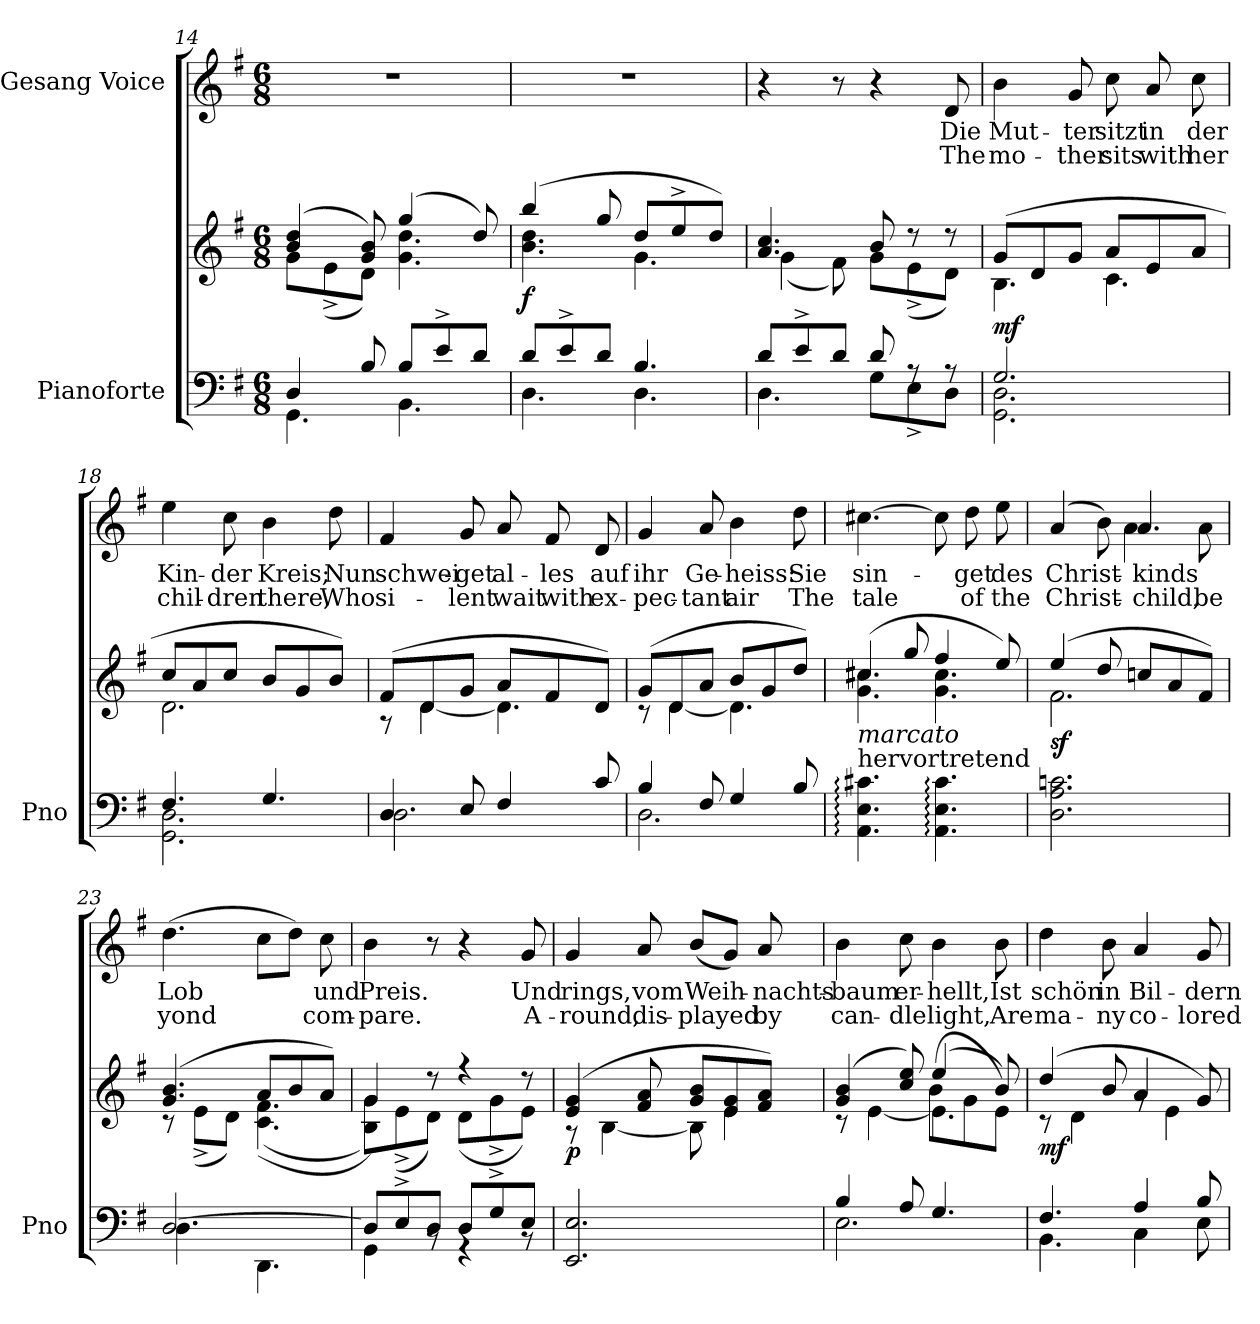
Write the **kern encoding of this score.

**kern	**kern	**dynam	**kern	**text	**text
*part2	*part2	*part2	*part1	*part1	*part1
*staff3	*staff2	*staff2/3	*staff1	*staff1	*staff1
*I"Pianoforte	*	*	*I"Gesang Voice	*	*
*I'Pno	*	*	*	*	*
!!LO:LB:g=z
*clefF4	*clefG2	*	*clefG2	*	*
*k[f#]	*k[f#]	*	*k[f#]	*	*
*M6/8	*M6/8	*	*M6/8	*	*
=14	=14	=14	=14	=14	=14
*^	*^	*	*	*	*
4D/	4.GG\	(>4b/ 4dd/	8g\L	.	2.r	.	.
.	.	.	(>8e^\	.	.	.	.
8B/	.	8g/ 8b/)	8d\J)	.	.	.	.
8B/L	4.BB\	(>4gg/	4.g\ 4.dd\	.	.	.	.
8e^/	.	.	.	.	.	.	.
8d/J	.	8dd/)	.	.	.	.	.
=15	=15	=15	=15	=15	=15	=15	=15
!	!	!	!	!LO:DY:b	!	!	!
8d/L	4.D\	(>4bb/	4.b\ 4.dd\	f	2.r	.	.
8e^/	.	.	.	.	.	.	.
8d/J	.	8gg/	.	.	.	.	.
4.B/	4.D\	8dd/L	4.g\	.	.	.	.
.	.	8ee^/	.	.	.	.	.
.	.	8dd/J)	.	.	.	.	.
=16	=16	=16	=16	=16	=16	=16	=16
8d/L	4.D\	4.a/ 4.cc/	(<4g\	.	4r	.	.
8e^/	.	.	.	.	.	.	.
8d/J	.	.	8f#\)	.	8r	.	.
8d/	8G\L	8b/	8g\L	.	4r	.	.
8rA	8E^\	8r	(>8e^\	.	.	.	.
!	!	!	!	!	!	!LO:LY:b	!LO:LY:b
8rA	8D\J	8r	8d\J)	.	8d/	Die	The
=17	=17	=17	=17	=17	=17	=17	=17
!	!	!	!	!LO:DY:b	!	!LO:LY:b	!LO:LY:b
2.G/	2.GG\ 2.D\	(>8g/L	4.B\	mf	4b\	Mut-	mo-
.	.	8d/	.	.	.	.	.
!	!	!	!	!	!	!LO:LY:b	!LO:LY:b
.	.	8g/J	.	.	8g/	-ter	-ther
!	!	!	!	!	!	!LO:LY:b	!LO:LY:b
.	.	8a/L	4.c\	.	8cc\	sitzt	sits
!	!	!	!	!	!	!LO:LY:b	!LO:LY:b
.	.	8e/	.	.	8a/	in	with
!	!	!	!	!	!	!LO:LY:b	!LO:LY:b
.	.	8a/J	.	.	8cc\	der	her
=18	=18	=18	=18	=18	=18	=18	=18
!	!	!	!	!	!	!LO:LY:b	!LO:LY:b
4.F#/	2.GG\ 2.D\	8cc/L	2.d\	.	4ee\	Kin-	chil-
.	.	8a/	.	.	.	.	.
!	!	!	!	!	!	!LO:LY:b	!LO:LY:b
.	.	8cc/J	.	.	8cc\	-der	-dren
!	!	!	!	!	!	!LO:LY:b	!LO:LY:b
4.G/	.	8b/L	.	.	4b\	Kreis;	there,
.	.	8g/	.	.	.	.	.
!	!	!	!	!	!	!LO:LY:b	!LO:LY:b
.	.	8b/J)	.	.	8dd\	Nun	Who
!!LO:PB:g=z
=19	=19	=19	=19	=19	=19	=19	=19
!	!	!	!	!	!	!LO:LY:b	!LO:LY:b
4D/	2.D\	(>8f#/L	8r	.	4f#/	schwei-	si-
.	.	8d/	[4d\	.	.	.	.
!	!	!	!	!	!	!LO:LY:b	!LO:LY:b
8E/	.	8g/J	.	.	8g/	-get	-lent
!	!	!	!	!	!	!LO:LY:b	!LO:LY:b
4F#/	.	8a/L	4.d\]	.	8a/	al-	wait
!	!	!	!	!	!	!LO:LY:b	!LO:LY:b
.	.	8f#/	.	.	8f#/	-les	with
!	!	!	!	!	!	!LO:LY:b	!LO:LY:b
8c/	.	8d/J)	.	.	8d/	auf	ex-
=20	=20	=20	=20	=20	=20	=20	=20
!	!	!	!	!	!	!LO:LY:b	!LO:LY:b
4B/	2.D\	(>8g/L	8r	.	4g/	ihr	-pec-
.	.	8d/	[4d\	.	.	.	.
!	!	!	!	!	!	!LO:LY:b	!LO:LY:b
8F#/	.	8a/J	.	.	8a/	Ge-	-tant
!	!	!	!	!	!	!LO:LY:b	!LO:LY:b
4G/	.	8b/L	4.d\]	.	4b\	-heiss:	air
.	.	8g/	.	.	.	.	.
!	!	!	!	!	!	!LO:LY:b	!LO:LY:b
8B/	.	8dd/J)	.	.	8dd\	Sie	The
*v	*v	*	*	*	*	*	*
=21	=21	=21	=21	=21	=21	=21
!LO:TX:a:t=hervortretend	!	!	!	!	!	!
!LO:TX:a:i:t=marcato	!	!	!	!	!	!
!	!	!	!	!	!LO:LY:b	!LO:LY:b
4.AA\: 4.E\: 4.c#X\:	(>4cc#X/	4.g\ 4.cc#\	.	[4.cc#X\	sin-	tale
.	8gg/	.	.	.	.	.
4.AA\: 4.E\: 4.c#\:	4ff#/	4.g\ 4.cc#\	.	8cc#\]	.	.
!	!	!	!	!	!LO:LY:b	!LO:LY:b
.	.	.	.	8dd\	-get	of
!	!	!	!	!	!LO:LY:b	!LO:LY:b
.	8ee/)	.	.	8ee\	des	the
=22	=22	=22	=22	=22	=22	=22
!	!	!	!LO:DY:b	!	!LO:LY:b	!LO:LY:b
*	*	*	*	*^	*	*
2.D\ 2.A\ 2.cn\	(>4ee/	2.f#\	sf	(>4a/	4.ryy	Christ-	Christ-
.	8dd/	.	.	8b\)	.	.	.
!	!	!	!	!	!	!LO:LY:b	!LO:LY:b
.	8ccn/L	.	.	4.a/	4a!\	-kinds	-child,
.	8a/	.	.	.	.	.	.
!	!	!	!	!	!	!	!LO:LY:b
.	8f#/J)	.	.	.	8a!\	.	be -
!!LO:LB:g=z
=23	=23	=23	=23	=23	=23	=23	=23
*^	*	*	*	*	*	*	*
!	!	!	!	!	!	!	!LO:LY:b	!LO:LY:b
*	*	*	*	*	*v	*v	*	*
[2.D/	4.D\	(>4.g/ 4.b/	8r	.	(>4.dd\	Lob	yond
.	.	.	(>8e^\L	.	.	.	.
.	.	.	8d\J)	.	.	.	.
.	4.DD\	8a/L	(<(<4.c\ 4.f#\	.	8cc\L	.	.
.	.	8b/	.	.	8dd\J)	.	.
!	!	!	!	!	!	!LO:LY:b	!LO:LY:b
.	.	8a/J)	.	.	8cc\	und	com-
=24	=24	=24	=24	=24	=24	=24	=24
!	!	!	!	!	!	!LO:LY:b	!LO:LY:b
8D/L]	4GG\	4g/)	8B\ 8g\L)	.	4b\	Preis.	-pare.
8E^/	.	.	(>8e^\	.	.	.	.
8D/J	8rBB	8r	8d\J)	.	8r	.	.
8D/L	4rGG	4r	(>8d\L	.	4r	.	.
8G^/	.	.	8g^\	.	.	.	.
!	!	!	!	!	!	!LO:LY:b	!LO:LY:b
8E/J	8rBB	8r	8e\J)	.	8g/	Und	A-
=25	=25	=25	=25	=25	=25	=25	=25
!	!	!	!	!LO:DY:b	!	!LO:LY:b	!LO:LY:b
*v	*v	*	*	*	*	*	*
2.EE/ 2.E/	(>4e/ 4g/	8r	p	4g/	rings,	-round,
.	.	[4B\	.	.	.	.
!	!	!	!	!	!LO:LY:b	!LO:LY:b
.	8f#/ 8a/	.	.	8a/	vom	dis-
!	!	!	!	!	!LO:LY:b	!LO:LY:b
.	8g/ 8b/L	8B\]	.	(<8b/L	Weih-	-played
.	8e/ 8g/	4e\	.	8g/J)	.	.
!	!	!	!	!	!LO:LY:b	!LO:LY:b
.	8f#/ 8a/J)	.	.	8a/	-nachts-	by
=26	=26	=26	=26	=26	=26	=26
*^	*	*^	*	*	*	*
!	!	!	!	!	!	!	!LO:LY:b	!LO:LY:b
4B/	2.E\	(>4g/ 4b/	8r	4.ryy	.	4b\	-baum	can-
.	.	.	[4e\	.	.	.	.	.
!	!	!	!	!	!	!	!LO:LY:b	!LO:LY:b
8A/	.	8cc/ 8ee/)	.	.	.	8cc\	er-	-dle
!	!	!	!	!	!	!	!LO:LY:b	!LO:LY:b
4.G/	.	(>4ee/	4.e\]	(<8b\L	.	4b\	-hellt,	light,
.	.	.	.	8g\	.	.	.	.
!	!	!	!	!	!	!	!LO:LY:b	!LO:LY:b
.	.	8b/)	.	8e\J)	.	8b\	Ist	Are
!!LO:LB:g=z
=27	=27	=27	=27	=27	=27	=27	=27	=27
!	!	!	!	!	!LO:DY:b	!	!LO:LY:b	!LO:LY:b
*	*	*	*v	*v	*	*	*	*
4.F#/	4.BB\	(>4dd/	8r	mf	4dd\	schön	ma-
.	.	.	4d\	.	.	.	.
!	!	!	!	!	!	!LO:LY:b	!LO:LY:b
.	.	8b/	.	.	8b\	in	-ny
!	!	!	!	!	!	!LO:LY:b	!LO:LY:b
4A/	4C\	4a/	8rg	.	4a/	Bil-	co-
.	.	.	4e\	.	.	.	.
!	!	!	!	!	!	!LO:LY:b	!LO:LY:b
8B/	8E\	8g/)	.	.	8g/	-dern	-lored
*v	*v	*	*	*	*	*	*
*	*v	*v	*	*	*	*
=	=	=	=	=	=
*-	*-	*-	*-	*-	*-
